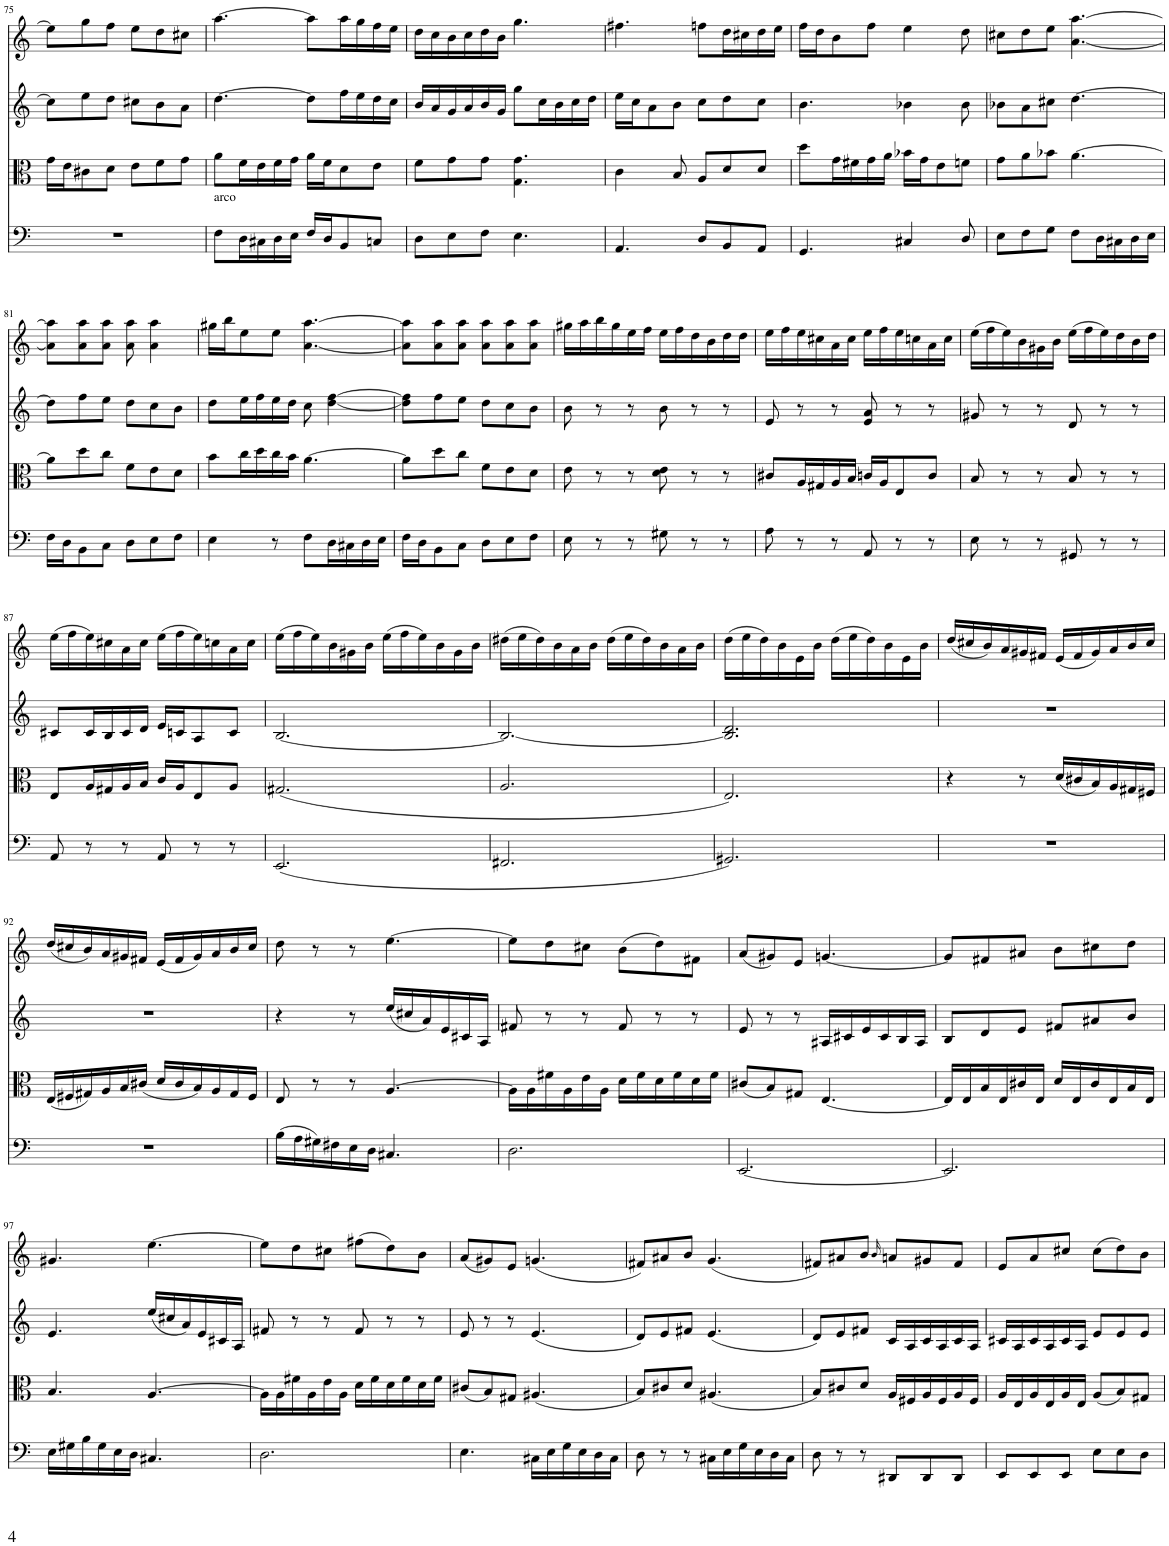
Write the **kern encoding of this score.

**kern	**kern	**kern	**kern
*part4	*part3	*part2	*part1
*staff4	*staff3	*staff2	*staff1
*I"Piano	*I"Piano	*I"Piano	*I"Piano
*I'Pno	*I'Pno	*I'Pno	*I'Pno
!!LO:PB:g=z
*clefF4	*clefC3	*clefG2	*clefG2
*k[]	*k[]	*k[]	*k[]
*M6/8	*M6/8	*M6/8	*M6/8
=75	=75	=75	=75
2.r	16g\LL	8cc#\L]	8ee\L]
.	16e\J	.	.
.	8c#X\	8ee\	8gg\
.	8d\J	8dd\J	8ff\J
.	8e\L	8cc#X\L	8ee\L
.	8f\	8b\	8dd\
.	8g\J	8a\J	8cc#X\J
=76	=76	=76	=76
!LO:TX:a:t=arco	!	!	!
8F\L	8a\L	[4.dd\	[4.aa\
16D\L	16f\L	.	.
16C#X\	16e\	.	.
16D\	16f\	.	.
16E\JJ	16g\JJ	.	.
16F/LL	16a\LL	8dd\L]	8aa\L]
16D/J	16f\J	.	.
8BB/	8d\	16ff\L	16aa\L
.	.	16ee\	16gg\
8Cn/J	8e\J	16dd\	16ff\
.	.	16cc\JJ	16ee\JJ
=77	=77	=77	=77
8D\L	8f\L	16b/LL	16dd\LL
.	.	16a/	16cc\
8E\	8g\	16g/	16b\
.	.	16a/	16cc\
8F\J	8g\J	16b/	16dd\
.	.	16g/JJ	16b\JJ
4.E\	4.G\ 4.g\	8gg\L	4.gg\
.	.	16cc\L	.
.	.	16b\	.
.	.	16cc\	.
.	.	16dd\JJ	.
=78	=78	=78	=78
4.AA/	4c\	16ee\LL	4.ff#X\
.	.	16cc\J	.
.	.	8a\	.
.	8B/	8b\J	.
8D/L	8A/L	8cc\L	8ffn\L
8BB/	8d/	8dd\	16dd\L
.	.	.	16cc#X\
8AA/J	8d/J	8cc\J	16dd\
.	.	.	16ee\JJ
=79	=79	=79	=79
4.GG/	8dd\L	4.b\	16ff\LL
.	.	.	16dd\J
.	16g\L	.	8b\
.	16f#X\	.	.
.	16g\	.	8ff\J
.	16a\JJ	.	.
4C#X/	16b-X\LL	4b-X\	4ee\
.	16g\J	.	.
.	8e\	.	.
8D/	8fn\J	8b-\	8dd\
=80	=80	=80	=80
8E\L	8g\L	8b-X\L	8cc#X\L
8F\	8a\	8a\	8dd\
8G\J	8b-X\J	8cc#X\J	8ee\J
8F\L	[4.a\	[4.dd\	[4.a\ [4.aa\
16D\L	.	.	.
16C#X\	.	.	.
16D\	.	.	.
16E\JJ	.	.	.
!!LO:LB:g=z
=81	=81	=81	=81
16F\LL	8a\L]	8dd\L]	8a\] 8aa\]L
16D\J	.	.	.
8BB\	8dd\	8ff\	8a\ 8aa\
8C\J	8cc\J	8ee\J	8a\ 8aa\J
8D\L	8f\L	8dd\L	8a\ 8aa\
8E\	8e\	8cc\	4a\ 4aa\
8F\J	8d\J	8b\J	.
=82	=82	=82	=82
4E\	8b\L	8dd\L	16gg#X\LL
.	.	.	16bb\J
.	16cc\L	16ee\L	8ee\
.	16dd\	16ff\	.
8r	16cc\	16ee\	8ee\J
.	16b\JJ	16dd\JJ	.
8F\L	[4.a\	8cc\	[4.a\ [4.aa\
16D\L	.	[4dd\ [4ff\	.
16C#X\	.	.	.
16D\	.	.	.
16E\JJ	.	.	.
=83	=83	=83	=83
16F\LL	8a\L]	8dd\] 8ff\]L	8a\] 8aa\]L
16D\J	.	.	.
8BB\	8dd\	8ff\	8a\ 8aa\
8C\J	8cc\J	8ee\J	8a\ 8aa\J
8D\L	8f\L	8dd\L	8a\ 8aa\L
8E\	8e\	8cc\	8a\ 8aa\
8F\J	8d\J	8b\J	8a\ 8aa\J
=84	=84	=84	=84
8E\	8e\	8b\	16gg#X\LL
.	.	.	16aa\
8r	8r	8r	16bb\
.	.	.	16gg#\
8r	8r	8r	16ee\
.	.	.	16ff\JJ
8G#X\	8d\ 8e\	8b\	16ee\LL
.	.	.	16ff\
8r	8r	8r	16dd\
.	.	.	16b\
8r	8r	8r	16dd\
.	.	.	16dd\JJ
=85	=85	=85	=85
8A\	8c#X/L	8e/	16ee\LL
.	.	.	16ff\
8r	16A/L	8r	16ee\
.	16G#X/	.	16cc#X\
8r	16A/	8r	16a\
.	16B/JJ	.	16cc#\JJ
8AA/	16cn/LL	8e/ 8a/	16ee\LL
.	16A/J	.	16ff\
8r	8E/	8r	16ee\
.	.	.	16ccn\
8r	8c/J	8r	16a\
.	.	.	16cc\JJ
=86	=86	=86	=86
8E\	8B/	8g#X/	(16ee\LL
.	.	.	16ff\
8r	8r	8r	16ee\)
.	.	.	16b\
8r	8r	8r	16g#X\
.	.	.	16b\JJ
8GG#X/	8B/	8d/	(16ee\LL
.	.	.	16ff\
8r	8r	8r	16ee\)
.	.	.	16dd\
8r	8r	8r	16b\
.	.	.	16dd\JJ
!!LO:LB:g=z
=87	=87	=87	=87
8AA/	8E/L	8c#X/L	(16ee\LL
.	.	.	16ff\
8r	16A/L	16c#/L	16ee\)
.	16G#X/	16B/	16cc#X\
8r	16A/	16c#/	16a\
.	16B/JJ	16d/JJ	16cc#\JJ
8AA/	16c/LL	16e/LL	(16ee\LL
.	16A/J	16cn/J	16ff\
8r	8E/	8A/	16ee\)
.	.	.	16ccn\
8r	8A/J	8c/J	16a\
.	.	.	16cc\JJ
=88	=88	=88	=88
(2.EE/	(2.G#X/	[2.B/	(16ee\LL
.	.	.	16ff\
.	.	.	16ee\)
.	.	.	16b\
.	.	.	16g#X\
.	.	.	16b\JJ
.	.	.	(16ee\LL
.	.	.	16ff\
.	.	.	16ee\)
.	.	.	16b\
.	.	.	16g#\
.	.	.	16b\JJ
=89	=89	=89	=89
2.FF#X/	2.A/	2.B/_	(16dd#X\LL
.	.	.	16ee\
.	.	.	16dd#\)
.	.	.	16b\
.	.	.	16a\
.	.	.	16b\JJ
.	.	.	(16dd#\LL
.	.	.	16ee\
.	.	.	16dd#\)
.	.	.	16b\
.	.	.	16a\
.	.	.	16b\JJ
=90	=90	=90	=90
2.GG#X/)	2.E/)	2.B/] 2.d/	(16dd\LL
.	.	.	16ee\
.	.	.	16dd\)
.	.	.	16b\
.	.	.	16e\
.	.	.	16b\JJ
.	.	.	(16dd\LL
.	.	.	16ee\
.	.	.	16dd\)
.	.	.	16b\
.	.	.	16e\
.	.	.	16b\JJ
=91	=91	=91	=91
2.r	4r	2.r	(16dd/LL
.	.	.	16cc#X/
.	.	.	16b/)
.	.	.	16a/
.	8r	.	16g#X/
.	.	.	16f#X/JJ
.	(16d/LL	.	(16e/LL
.	16c#X/	.	16f#/
.	16B/)	.	16g#/)
.	16A/	.	16a/
.	16G#X/	.	16b/
.	16F#X/JJ	.	16cc#/JJ
!!LO:LB:g=z
=92	=92	=92	=92
2.r	(16E/LL	2.r	(16dd/LL
.	16F#X/	.	16cc#X/
.	16G#X/)	.	16b/)
.	16A/	.	16a/
.	16B/	.	16g#X/
.	(16c#X/JJ	.	16f#X/JJ
.	16d/LL	.	(16e/LL
.	16c#/	.	16f#/
.	16B/)	.	16g#/)
.	16A/	.	16a/
.	16G#/	.	16b/
.	16F#/JJ	.	16cc#/JJ
=93	=93	=93	=93
(16B\LL	8E/	4r	8dd\
16A\	.	.	.
16G#X\)	8r	.	8r
16F#X\	.	.	.
16E\	8r	8r	8r
16D\JJ	.	.	.
4.C#X/	[4.A/	(16ee/LL	[4.ee\
.	.	16cc#X/	.
.	.	16a/)	.
.	.	16e/	.
.	.	16c#X/	.
.	.	16A/JJ	.
=94	=94	=94	=94
2.D\	16A\LL]	8f#X/	8ee\L]
.	16A\	.	.
.	16f#X\	8r	8dd\
.	16A\	.	.
.	16e\	8r	8cc#X\J
.	16A\JJ	.	.
.	16d\LL	8f#/	(8b\L
.	16f#\	.	.
.	16d\	8r	8dd\)
.	16f#\	.	.
.	16d\	8r	8f#X\J
.	16f#\JJ	.	.
=95	=95	=95	=95
[2.EE/	(8c#X/L	8e/	(8a/L
.	8B/)	8r	8g#X/)
.	8G#X/J	8r	8e/J
.	[4.E/	16A#X/LL	[4.gn/
.	.	16c#X/	.
.	.	16e/	.
.	.	16c#/	.
.	.	16B/	.
.	.	16A#/JJ	.
=96	=96	=96	=96
2.EE/]	16E/LL]	8B/L	8g/L]
.	16E/	.	.
.	16B/	8d/	8f#X/
.	16E/	.	.
.	16c#X/	8e/J	8a#X/J
.	16E/JJ	.	.
.	16d/LL	8f#X/L	8b\L
.	16E/	.	.
.	16c#/	8a#X/	8cc#X\
.	16E/	.	.
.	16B/	8b/J	8dd\J
.	16E/JJ	.	.
!!LO:LB:g=z
=97	=97	=97	=97
16E\LL	4.B/	4.e/	4.g#X/
16G#X\	.	.	.
16B\	.	.	.
16G#\	.	.	.
16E\	.	.	.
16D\JJ	.	.	.
4.C#X/	[4.A/	(16ee/LL	[4.ee\
.	.	16cc#X/	.
.	.	16a/)	.
.	.	16e/	.
.	.	16c#X/	.
.	.	16A/JJ	.
=98	=98	=98	=98
2.D\	16A\LL]	8f#X/	8ee\L]
.	16A\	.	.
.	16f#X\	8r	8dd\
.	16A\	.	.
.	16e\	8r	8cc#X\J
.	16A\JJ	.	.
.	16d\LL	8f#/	(8ff#X\L
.	16f#\	.	.
.	16d\	8r	8dd\)
.	16f#\	.	.
.	16d\	8r	8b\J
.	16f#\JJ	.	.
=99	=99	=99	=99
4.E\	(8c#X/L	8e/	(8a/L
.	8B/)	8r	8g#X/)
.	8G#X/J	8r	8e/J
16C#X\LL	(4.A#X/	(4.e/	(4.gn/
16E\	.	.	.
16G\	.	.	.
16E\	.	.	.
16D\	.	.	.
16C#\JJ	.	.	.
=100	=100	=100	=100
8D\	8B/L)	8d/L)	8f#X/L)
8r	8c#X/	8e/	8a#X/
8r	8d/J	8f#X/J	8b/J
16C#X\LL	(4.A#X/	(4.e/	(4.g/
16E\	.	.	.
16G\	.	.	.
16E\	.	.	.
16D\	.	.	.
16C#\JJ	.	.	.
=101	=101	=101	=101
8D\	8B/L)	8d/L)	8f#X/L)
8r	8c#X/	8e/	8a#X/
8r	8d/J	8f#X/J	8b/J
.	.	.	16qb/
8DD#X/L	16A/LL	16c/LL	8an/L
.	16F#X/	16A/	.
8DD#/	16A/	16c/	8g#X/
.	16F#/	16A/	.
8DD#/J	16A/	16c/	8f#/J
.	16F#/JJ	16A/JJ	.
=102	=102	=102	=102
8EE/L	16A/LL	16c#X/LL	8e/L
.	16E/	16A/	.
8EE/	16A/	16c#/	8a/
.	16E/	16A/	.
8EE/J	16A/	16c#/	8cc#X/J
.	16E/JJ	16A/JJ	.
8E\L	(8A/L	8e/L	(8cc#\L
8E\	8B/)	8e/	8dd\)
8D\J	8G#X/J	8e/J	8b\J
=	=	=	=
*-	*-	*-	*-
